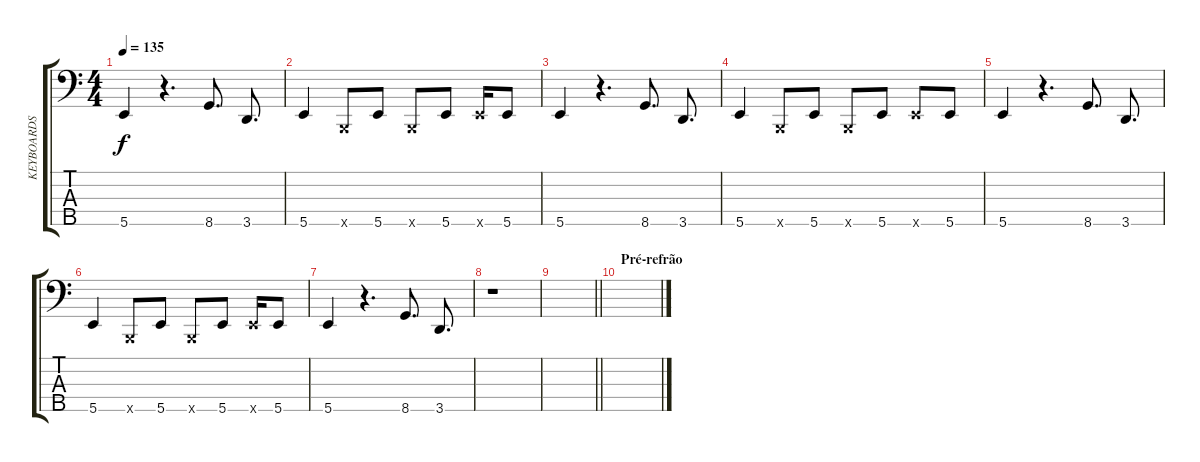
\track ("KEYBOARDS" "KEYBOARDS") {instrument synthbass1}
\staff {score tabs}
\tuning (G2 D2 A1 E1 B0) {hide}
\ts (4 4)
\tempo 135
\clef f4
\ks c
5.5.4{dy f} r.4{d} 8.5.8{d} 3.5.8{d} |
5.5.4 0.5{x}.8 5.5.8 0.5{x}.8 5.5.8 5.5{x}.16 5.5.8 |
5.5.4 r.4{d} 8.5.8{d} 3.5.8{d} |
5.5.4 0.5{x}.8 5.5.8 0.5{x}.8 5.5.8 5.5{x}.8 5.5.8 |
5.5.4 r.4{d} 8.5.8{d} 3.5.8{d} |
5.5.4 0.5{x}.8 5.5.8 0.5{x}.8 5.5.8 5.5{x}.16 5.5.8 |
5.5.4 r.4{d} 8.5.8{d} 3.5.8{d} |
r.1 |
\barLineRight lightlight
|
\section ("" "Pré-refrão")
